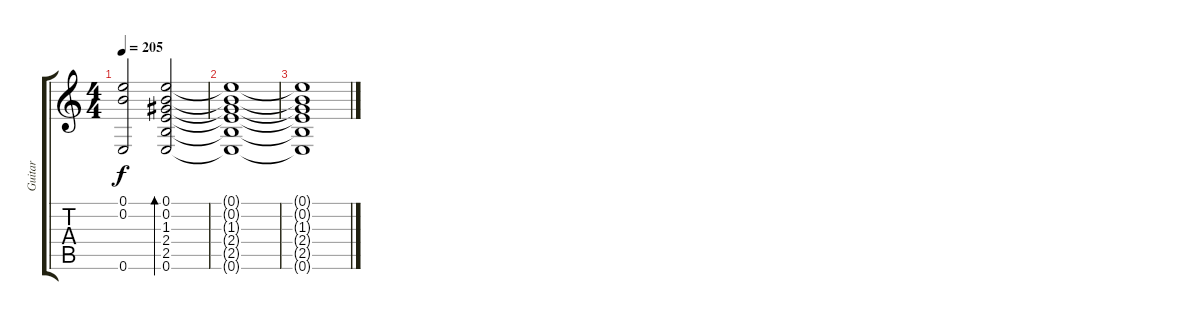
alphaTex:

\track ("Guitar" "Guitar") {instrument acousticguitarsteel}
\staff {score tabs}
\tuning (E4 B3 G3 D3 A2 E2) {hide}
\ts (4 4)
\tempo 205
\clef g2
\ks c
(0.1 0.2 0.6).2{dy f} (0.1 0.2 1.3 2.4 2.5 0.6).2{bd 30} |
(0.1{t} 0.2{t} 1.3{t} 2.4{t} 2.5{t} 0.6{t}).1 |
(0.1{t} 0.2{t} 1.3{t} 2.4{t} 2.5{t} 0.6{t}).1
